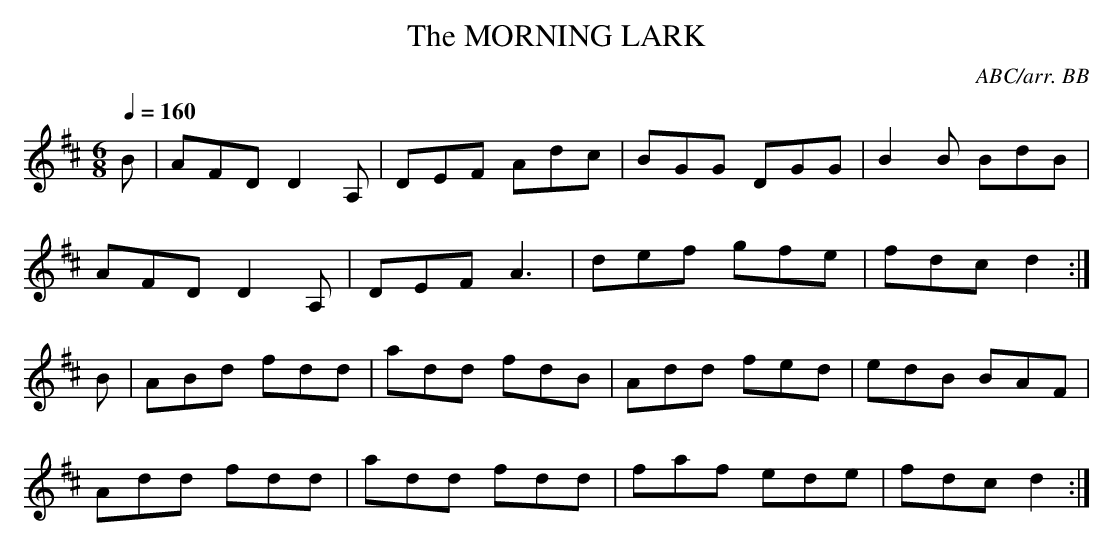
X:1
T:MORNING LARK, The
C:ABC/arr. BB
M:6/8
L:1/8
Q:1/4=160
K:D
B|AFD D2A,|DEF Adc|BGG DGG|B2B BdB|
AFD D2A,|DEF A3|def gfe|fdc d2 :|
B|ABd fdd|add fdB|Add fed|edB BAF|
Add fdd|add fdd|faf ede|fdc d2 :|
